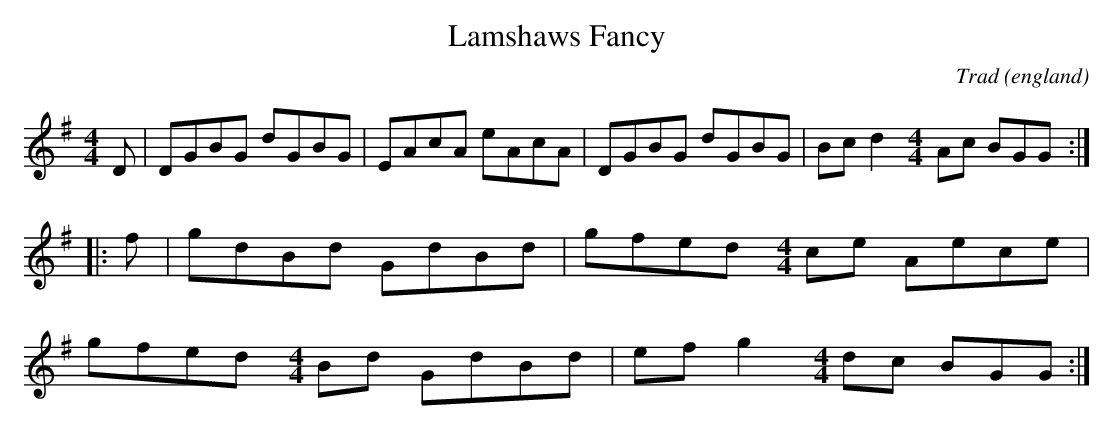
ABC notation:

X:1
T:Lamshaws Fancy
O:england
C:Trad
M:4/4
K:G
D| DGBG dGBG |EAcA eAcA| DGBG dGBG |\
M:4/4l
Bcd2\
M:4/4
Ac BGG ::f| gdBd GdBd|\
M:4/4l
gfed\
M:4/4
ce Aece |\
M:4/4l
gfed \
M:4/4
Bd GdBd |\
M:4/4l
efg2\
M:4/4
dc BGG:|
